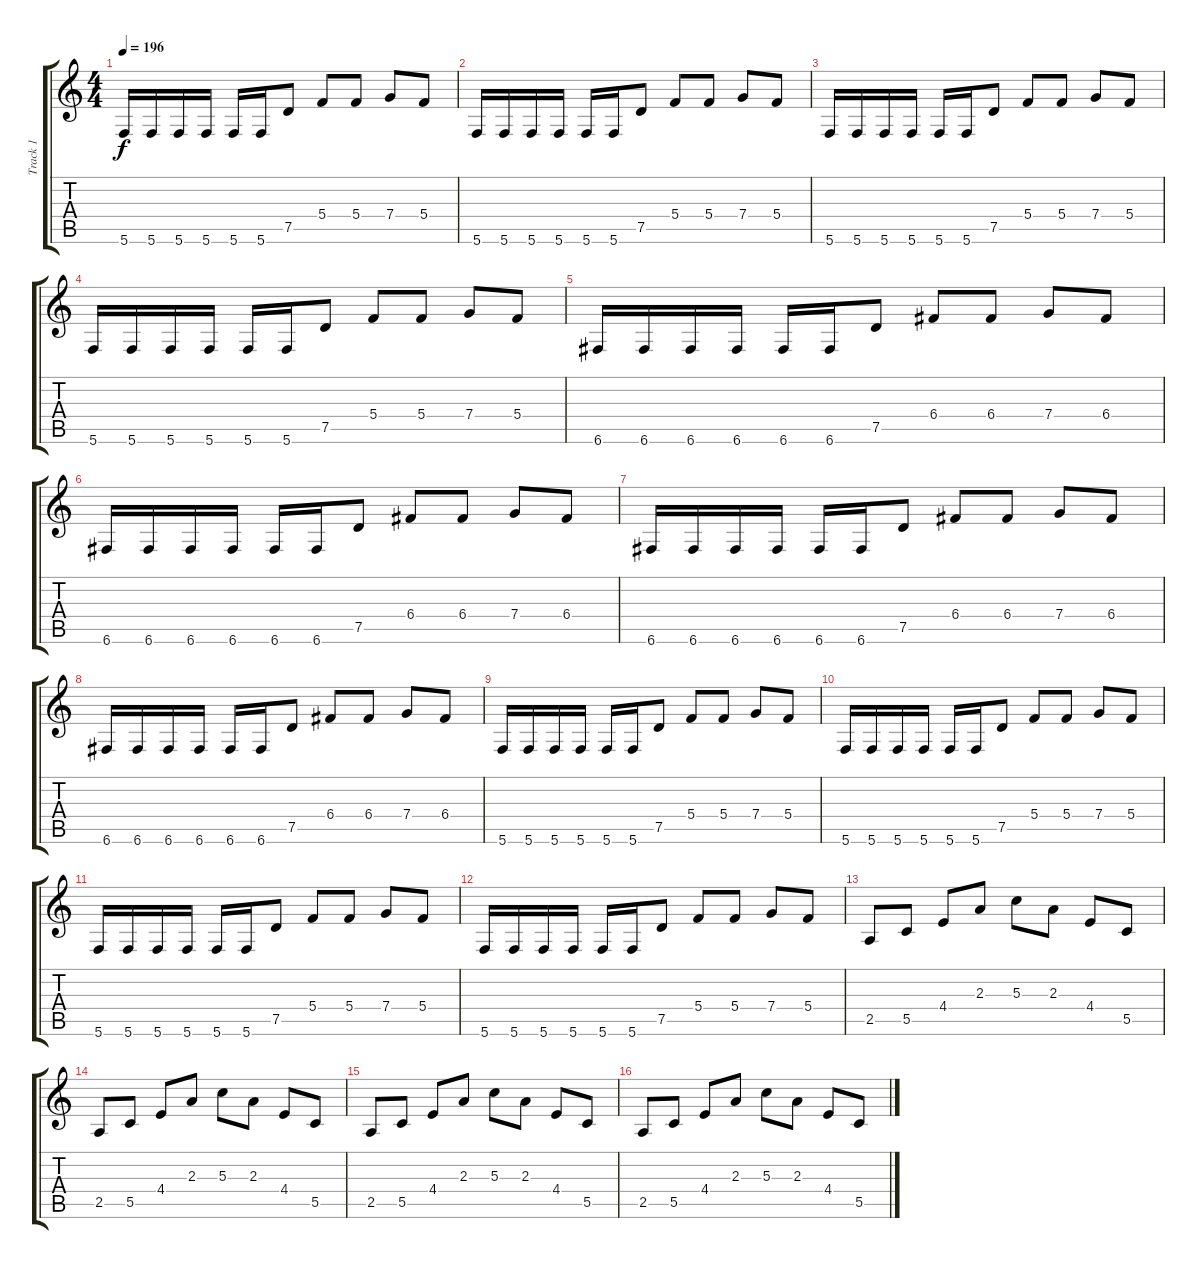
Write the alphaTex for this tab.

\track ("Track 1" "Track 1") {instrument distortionguitar}
\staff {score tabs}
\tuning (E4 C4 G3 C3 G2 C2) {hide}
\ts (4 4)
\tempo 196
\clef g2
\ks c
5.6.16{dy f} 5.6.16 5.6.16 5.6.16 5.6.16 5.6.16 7.5.8 5.4.8 5.4.8 7.4.8 5.4.8 |
5.6.16 5.6.16 5.6.16 5.6.16 5.6.16 5.6.16 7.5.8 5.4.8 5.4.8 7.4.8 5.4.8 |
5.6.16 5.6.16 5.6.16 5.6.16 5.6.16 5.6.16 7.5.8 5.4.8 5.4.8 7.4.8 5.4.8 |
5.6.16 5.6.16 5.6.16 5.6.16 5.6.16 5.6.16 7.5.8 5.4.8 5.4.8 7.4.8 5.4.8 |
6.6.16 6.6.16 6.6.16 6.6.16 6.6.16 6.6.16 7.5.8 6.4.8 6.4.8 7.4.8 6.4.8 |
6.6.16 6.6.16 6.6.16 6.6.16 6.6.16 6.6.16 7.5.8 6.4.8 6.4.8 7.4.8 6.4.8 |
6.6.16 6.6.16 6.6.16 6.6.16 6.6.16 6.6.16 7.5.8 6.4.8 6.4.8 7.4.8 6.4.8 |
6.6.16 6.6.16 6.6.16 6.6.16 6.6.16 6.6.16 7.5.8 6.4.8 6.4.8 7.4.8 6.4.8 |
5.6.16 5.6.16 5.6.16 5.6.16 5.6.16 5.6.16 7.5.8 5.4.8 5.4.8 7.4.8 5.4.8 |
5.6.16 5.6.16 5.6.16 5.6.16 5.6.16 5.6.16 7.5.8 5.4.8 5.4.8 7.4.8 5.4.8 |
5.6.16 5.6.16 5.6.16 5.6.16 5.6.16 5.6.16 7.5.8 5.4.8 5.4.8 7.4.8 5.4.8 |
5.6.16 5.6.16 5.6.16 5.6.16 5.6.16 5.6.16 7.5.8 5.4.8 5.4.8 7.4.8 5.4.8 |
2.5.8 5.5.8 4.4.8 2.3.8 5.3.8 2.3.8 4.4.8 5.5.8 |
2.5.8 5.5.8 4.4.8 2.3.8 5.3.8 2.3.8 4.4.8 5.5.8 |
2.5.8 5.5.8 4.4.8 2.3.8 5.3.8 2.3.8 4.4.8 5.5.8 |
2.5.8 5.5.8 4.4.8 2.3.8 5.3.8 2.3.8 4.4.8 5.5.8
